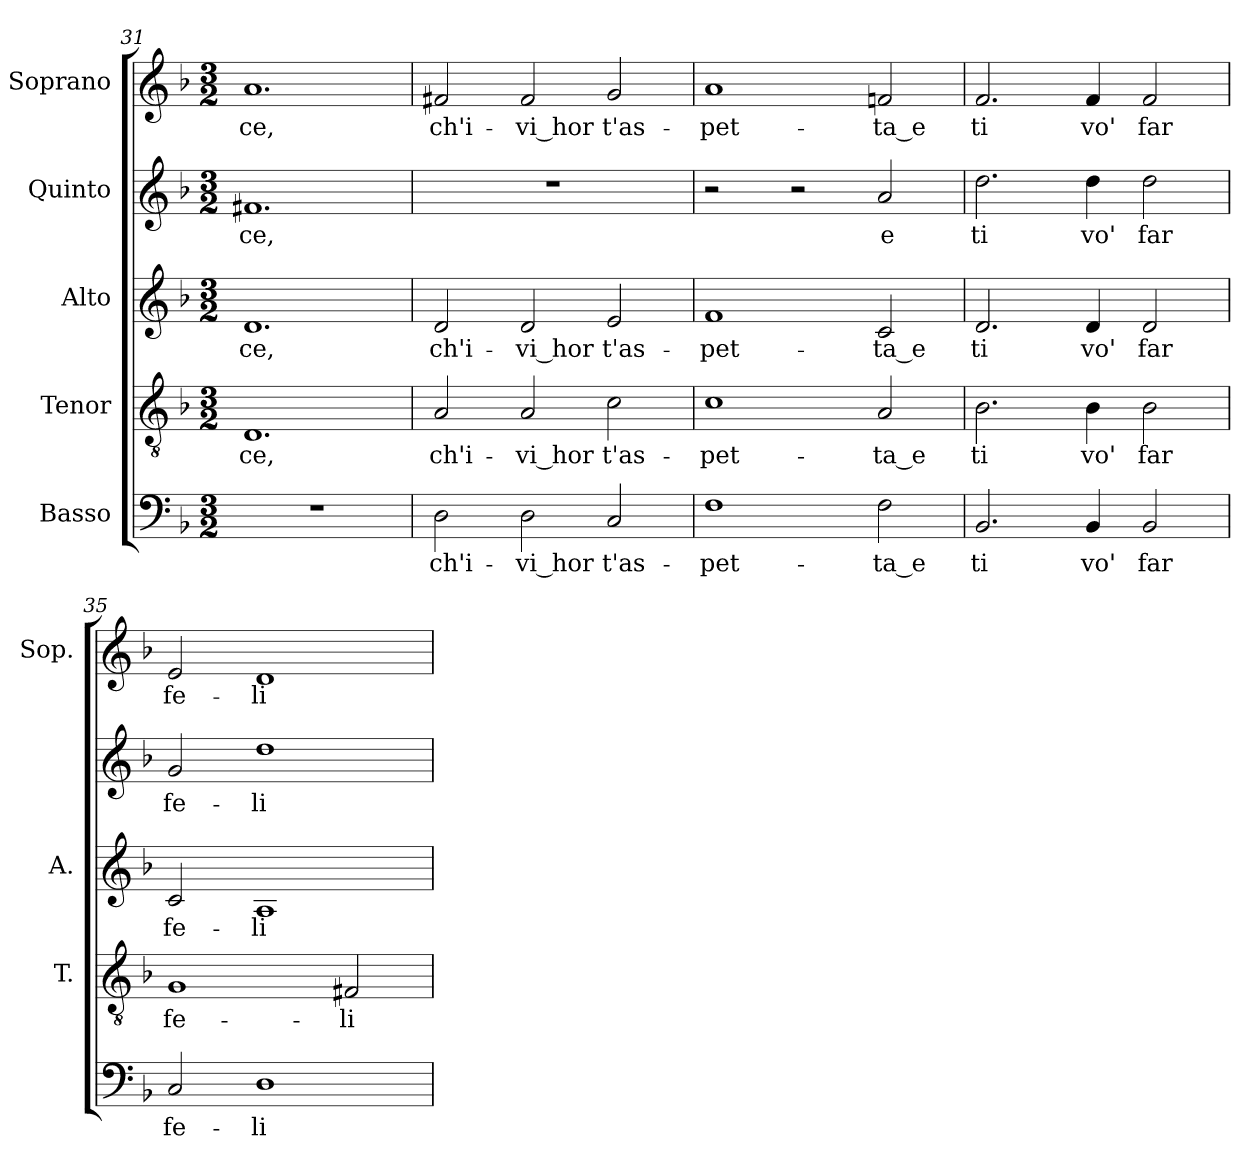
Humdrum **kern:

**kern	**text	**kern	**text	**kern	**text	**kern	**text	**kern	**text
*part5	*part5	*part4	*part4	*part3	*part3	*part2	*part2	*part1	*part1
*staff5	*staff5	*staff4	*staff4	*staff3	*staff3	*staff2	*staff2	*staff1	*staff1
*I"Basso	*	*I"Tenor	*	*I"Alto	*	*I"Quinto	*	*I"Soprano	*
*	*	*I'T.	*	*I'A.	*	*	*	*I'Sop.	*
!!LO:PB:g=z
*clefF4	*	*clefGv2	*	*clefG2	*	*clefG2	*	*clefG2	*
*	*	*ITrd7c12	*	*	*	*	*	*	*
*k[b-]	*	*k[b-]	*	*k[b-]	*	*k[b-]	*	*k[b-]	*
*F:	*	*F:	*	*F:	*	*F:	*	*F:	*
*M3/2	*	*M3/2	*	*M3/2	*	*M3/2	*	*M3/2	*
=31	=31	=31	=31	=31	=31	=31	=31	=31	=31
!LO:N:vis=1	!	!	!	!	!	!	!	!	!
!	!	!	!LO:LY:b:color=#000000	!	!	!	!	!	!
!	!	!	!	!	!LO:LY:b:color=#000000	!	!	!	!
!	!	!	!	!	!	!	!LO:LY:b:color=#000000	!	!
!	!	!	!	!	!	!	!	!	!LO:LY:b:color=#000000
1.r	.	1.DDi	-ce,	1.di	-ce,	1.f#Xi	-ce,	1.ai	-ce,
=32	=32	=32	=32	=32	=32	=32	=32	=32	=32
!	!LO:LY:b:color=#000000	!	!	!	!	!	!	!	!
!	!	!	!LO:LY:b:color=#000000	!	!	!	!	!	!
!	!	!	!	!	!LO:LY:b:color=#000000	!LO:N:vis=1	!	!	!
!	!	!	!	!	!	!	!	!	!LO:LY:b:color=#000000
2Di\	ch'i-	2AAi/	ch'i-	2di/	ch'i-	1.r	.	2f#Xi/	ch'i-
!	!LO:LY:b:color=#000000	!	!	!	!	!	!	!	!
!	!	!	!LO:LY:b:color=#000000	!	!	!	!	!	!
!	!	!	!	!	!LO:LY:b:color=#000000	!	!	!	!
!	!	!	!	!	!	!	!	!	!LO:LY:b:color=#000000
2Di\	-vi_hor	2AAi/	-vi_hor	2di/	-vi_hor	.	.	2f#i/	-vi_hor
!	!LO:LY:b:color=#000000	!	!	!	!	!	!	!	!
!	!	!	!LO:LY:b:color=#000000	!	!	!	!	!	!
!	!	!	!	!	!LO:LY:b:color=#000000	!	!	!	!
!	!	!	!	!	!	!	!	!	!LO:LY:b:color=#000000
2Ci/	t'as-	2Ci\	t'as-	2ei/	t'as-	.	.	2gi/	t'as-
=33	=33	=33	=33	=33	=33	=33	=33	=33	=33
!	!LO:LY:b:color=#000000	!	!	!	!	!	!	!	!
!	!	!	!LO:LY:b:color=#000000	!	!	!	!	!	!
!	!	!	!	!	!LO:LY:b:color=#000000	!	!	!	!
!	!	!	!	!	!	!	!	!	!LO:LY:b:color=#000000
1Fi	-pet-	1Ci	-pet-	1fi	-pet-	2r	.	1ai	-pet-
.	.	.	.	.	.	2r	.	.	.
!	!LO:LY:b:color=#000000	!	!	!	!	!	!	!	!
!	!	!	!LO:LY:b:color=#000000	!	!	!	!	!	!
!	!	!	!	!	!LO:LY:b:color=#000000	!	!	!	!
!	!	!	!	!	!	!	!LO:LY:b:color=#000000	!	!
!	!	!	!	!	!	!	!	!	!LO:LY:b:color=#000000
2Fi\	-ta_e	2AAi/	-ta_e	2ci/	-ta_e	2ai/	e	2fni/	-ta_e
=34	=34	=34	=34	=34	=34	=34	=34	=34	=34
!	!LO:LY:b:color=#000000	!	!	!	!	!	!	!	!
!	!	!	!LO:LY:b:color=#000000	!	!	!	!	!	!
!	!	!	!	!	!LO:LY:b:color=#000000	!	!	!	!
!	!	!	!	!	!	!	!LO:LY:b:color=#000000	!	!
!	!	!	!	!	!	!	!	!	!LO:LY:b:color=#000000
2.BB-i/	ti	2.BB-i\	ti	2.di/	ti	2.ddi\	ti	2.fi/	ti
!	!LO:LY:b:color=#000000	!	!	!	!	!	!	!	!
!	!	!	!LO:LY:b:color=#000000	!	!	!	!	!	!
!	!	!	!	!	!LO:LY:b:color=#000000	!	!	!	!
!	!	!	!	!	!	!	!LO:LY:b:color=#000000	!	!
!	!	!	!	!	!	!	!	!	!LO:LY:b:color=#000000
4BB-i/	vo'	4BB-i\	vo'	4di/	vo'	4ddi\	vo'	4fi/	vo'
!	!LO:LY:b:color=#000000	!	!	!	!	!	!	!	!
!	!	!	!LO:LY:b:color=#000000	!	!	!	!	!	!
!	!	!	!	!	!LO:LY:b:color=#000000	!	!	!	!
!	!	!	!	!	!	!	!LO:LY:b:color=#000000	!	!
!	!	!	!	!	!	!	!	!	!LO:LY:b:color=#000000
2BB-i/	far	2BB-i\	far	2di/	far	2ddi\	far	2fi/	far
=35	=35	=35	=35	=35	=35	=35	=35	=35	=35
!	!LO:LY:b:color=#000000	!	!	!	!	!	!	!	!
!	!	!	!LO:LY:b:color=#000000	!	!	!	!	!	!
!	!	!	!	!	!LO:LY:b:color=#000000	!	!	!	!
!	!	!	!	!	!	!	!LO:LY:b:color=#000000	!	!
!	!	!	!	!	!	!	!	!	!LO:LY:b:color=#000000
2Ci/	fe-	1GGi	fe-	2ci/	fe-	2gi/	fe-	2ei/	fe-
!	!LO:LY:b:color=#000000	!	!	!	!	!	!	!	!
!	!	!	!	!	!LO:LY:b:color=#000000	!	!	!	!
!	!	!	!	!	!	!	!LO:LY:b:color=#000000	!	!
!	!	!	!	!	!	!	!	!	!LO:LY:b:color=#000000
1Di	-li-	.	.	1Ai	-li-	1ddi	-li-	1di	-li-
!	!	!	!LO:LY:b:color=#000000	!	!	!	!	!	!
.	.	2FF#Xi/	-li-	.	.	.	.	.	.
=	=	=	=	=	=	=	=	=	=
*-	*-	*-	*-	*-	*-	*-	*-	*-	*-
